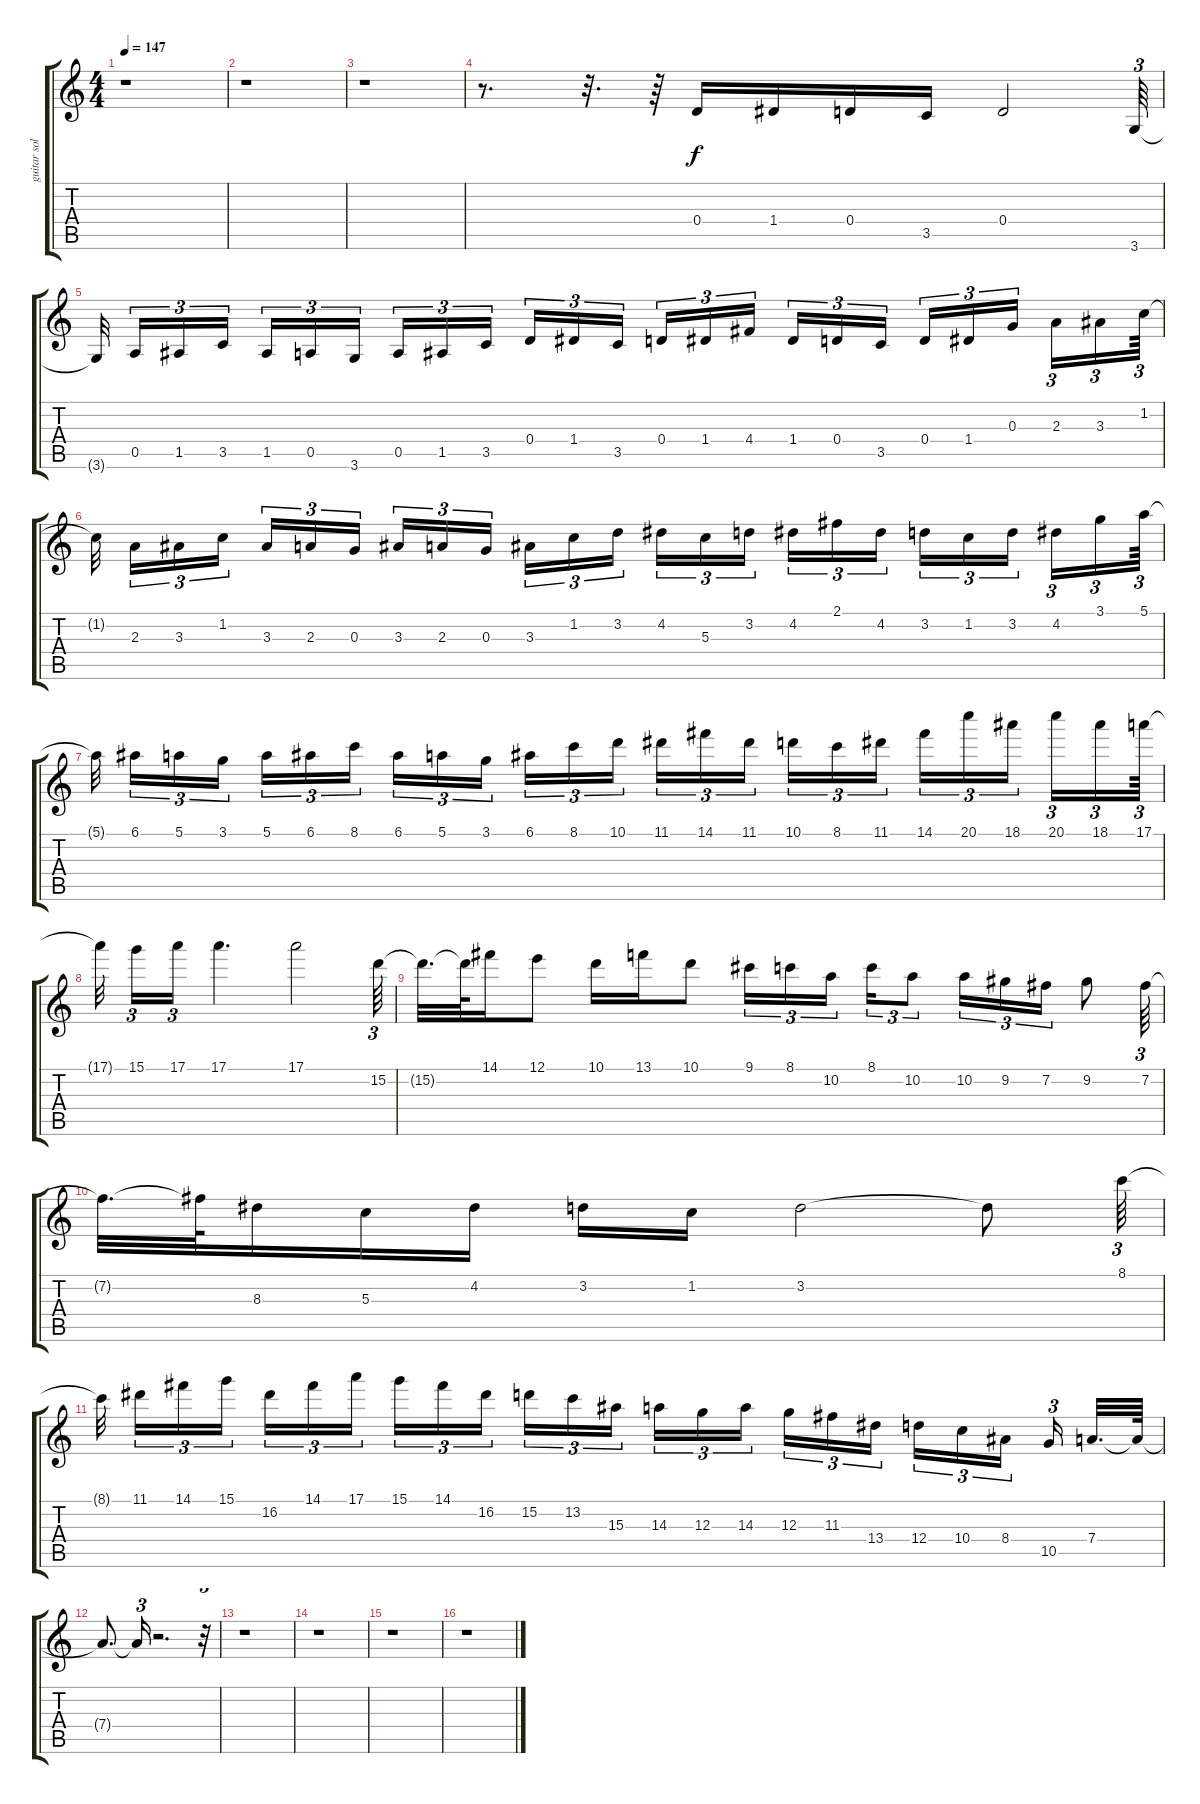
\track ("guitar solo" "guitar sol") {instrument distortionguitar}
\staff {score tabs}
\tuning (E4 B3 G3 D3 A2 E2) {hide}
\ts (4 4)
\tempo 147
\clef g2
\ks c
r.1{dy f} |
r.1 |
r.1 |
r.8{d} r.32{d} r.64 0.4.16 1.4.16 0.4.16 3.5.16 0.4.2 3.6.64{tu (3 2)} |
3.6{t}.32 0.5.16{tu (3 2)} 1.5.16{tu (3 2)} 3.5.16{tu (3 2)} 1.5.16{tu (3 2)} 0.5.16{tu (3 2)} 3.6.16{tu (3 2)} 0.5.16{tu (3 2)} 1.5.16{tu (3 2)} 3.5.16{tu (3 2)} 0.4.16{tu (3 2)} 1.4.16{tu (3 2)} 3.5.16{tu (3 2)} 0.4.16{tu (3 2)} 1.4.16{tu (3 2)} 4.4.16{tu (3 2)} 1.4.16{tu (3 2)} 0.4.16{tu (3 2)} 3.5.16{tu (3 2)} 0.4.16{tu (3 2)} 1.4.16{tu (3 2)} 0.3.16{tu (3 2)} 2.3.16{tu (3 2)} 3.3.16{tu (3 2)} 1.2.64{tu (3 2)} |
1.2{t}.32 2.3.16{tu (3 2)} 3.3.16{tu (3 2)} 1.2.16{tu (3 2)} 3.3.16{tu (3 2)} 2.3.16{tu (3 2)} 0.3.16{tu (3 2)} 3.3.16{tu (3 2)} 2.3.16{tu (3 2)} 0.3.16{tu (3 2)} 3.3.16{tu (3 2)} 1.2.16{tu (3 2)} 3.2.16{tu (3 2)} 4.2.16{tu (3 2)} 5.3.16{tu (3 2)} 3.2.16{tu (3 2)} 4.2.16{tu (3 2)} 2.1.16{tu (3 2)} 4.2.16{tu (3 2)} 3.2.16{tu (3 2)} 1.2.16{tu (3 2)} 3.2.16{tu (3 2)} 4.2.16{tu (3 2)} 3.1.16{tu (3 2)} 5.1.64{tu (3 2)} |
5.1{t}.32 6.1.16{tu (3 2)} 5.1.16{tu (3 2)} 3.1.16{tu (3 2)} 5.1.16{tu (3 2)} 6.1.16{tu (3 2)} 8.1.16{tu (3 2)} 6.1.16{tu (3 2)} 5.1.16{tu (3 2)} 3.1.16{tu (3 2)} 6.1.16{tu (3 2)} 8.1.16{tu (3 2)} 10.1.16{tu (3 2)} 11.1.16{tu (3 2)} 14.1.16{tu (3 2)} 11.1.16{tu (3 2)} 10.1.16{tu (3 2)} 8.1.16{tu (3 2)} 11.1.16{tu (3 2)} 14.1.16{tu (3 2)} 20.1.16{tu (3 2)} 18.1.16{tu (3 2)} 20.1.16{tu (3 2)} 18.1.16{tu (3 2)} 17.1.64{tu (3 2)} |
17.1{t}.32 15.1.16{tu (3 2)} 17.1.16{tu (3 2)} 17.1.4{d} 17.1.2 15.2.64{tu (3 2)} |
15.2{t}.32{d} 15.2{t}.64 14.1.16 12.1.8 10.1.16 13.1.16 10.1.8 9.1.16{tu (3 2)} 8.1.16{tu (3 2)} 10.2.16{tu (3 2)} 8.1.16{tu (3 2)} 10.2.8{tu (3 2)} 10.2.16{tu (3 2)} 9.2.16{tu (3 2)} 7.2.16{tu (3 2)} 9.2.8 7.2.64{tu (3 2)} |
7.2{t}.32{d} 7.2{t}.64 8.3.16 5.3.16 4.2.16 3.2.16 1.2.16 3.2.2 3.2{t}.8 8.1.64{tu (3 2)} |
8.1{t}.32 11.1.16{tu (3 2)} 14.1.16{tu (3 2)} 15.1.16{tu (3 2)} 16.2.16{tu (3 2)} 14.1.16{tu (3 2)} 17.1.16{tu (3 2)} 15.1.16{tu (3 2)} 14.1.16{tu (3 2)} 16.2.16{tu (3 2)} 15.2.16{tu (3 2)} 13.2.16{tu (3 2)} 15.3.16{tu (3 2)} 14.3.16{tu (3 2)} 12.3.16{tu (3 2)} 14.3.16{tu (3 2)} 12.3.16{tu (3 2)} 11.3.16{tu (3 2)} 13.4.16{tu (3 2)} 12.4.16{tu (3 2)} 10.4.16{tu (3 2)} 8.4.16{tu (3 2)} 10.5.16{tu (3 2)} 7.4.32{d} 7.4{t}.64 |
7.4{t}.8{d} 7.4{t}.16{tu (3 2)} r.2{d} r.32{tu (3 2)} |
r.1 |
r.1 |
r.1 |
r.1
